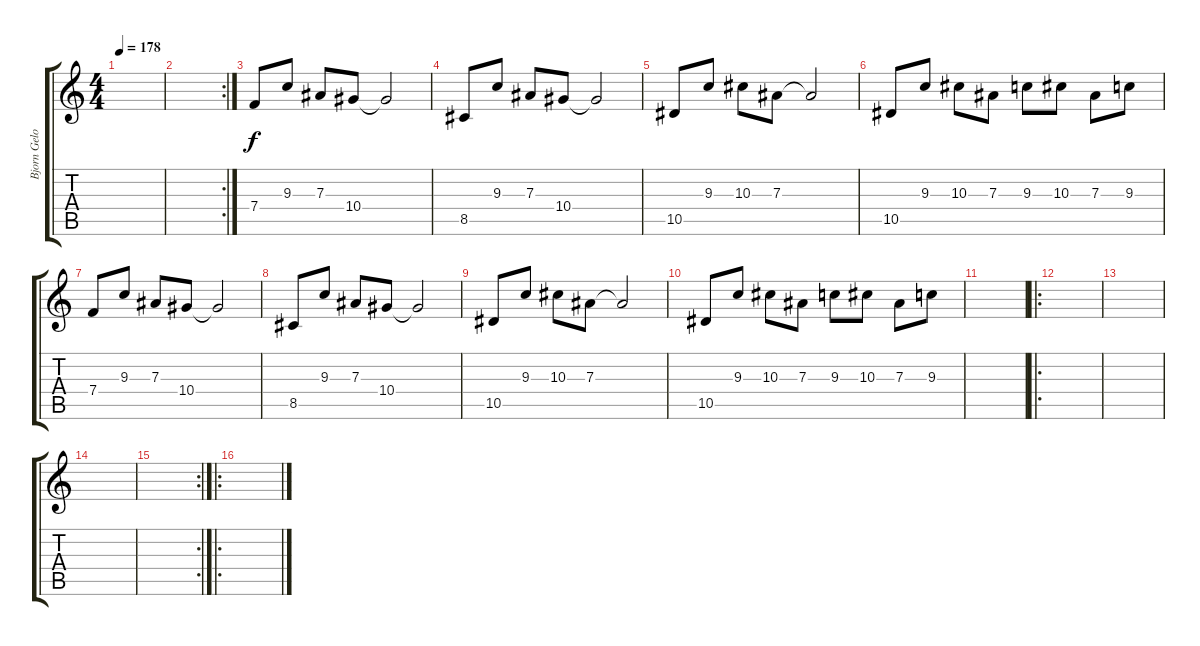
\track ("Bjorn Gelotte-Gtr." "Bjorn Gelo") {instrument distortionguitar}
\staff {score tabs}
\tuning (C4 G3 Eb3 Bb2 F2 C2) {hide}
\ts (4 4)
\tempo 178
\clef g2
\ks c
|
\rc 2
|
7.4.8{volume 16 instrument acousticguitarsteel} 9.3.8 7.3.8 10.4.8 10.4{t}.2 |
8.5.8{volume 16 instrument acousticguitarsteel} 9.3.8 7.3.8 10.4.8 10.4{t}.2 |
10.5.8{volume 16 instrument acousticguitarsteel} 9.3.8 10.3.8 7.3.8 7.3{t}.2 |
10.5.8{volume 16 instrument acousticguitarsteel} 9.3.8 10.3.8 7.3.8 9.3.8 10.3.8 7.3.8 9.3.8 |
7.4.8{volume 16 instrument acousticguitarsteel} 9.3.8 7.3.8 10.4.8 10.4{t}.2 |
8.5.8{volume 16 instrument acousticguitarsteel} 9.3.8 7.3.8 10.4.8 10.4{t}.2 |
10.5.8{volume 16 instrument acousticguitarsteel} 9.3.8 10.3.8 7.3.8 7.3{t}.2 |
10.5.8{volume 16 instrument acousticguitarsteel} 9.3.8 10.3.8 7.3.8 9.3.8 10.3.8 7.3.8 9.3.8 |
|
\ro
|
|
|
\rc 2
|
\ro
